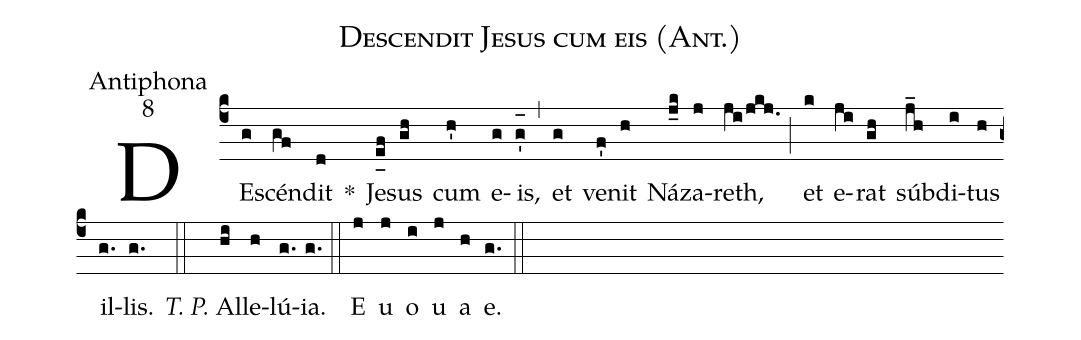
name:Descendit Jesus cum eis (Ant.);
office-part:Antiphona;
mode:8;
%%
(c4) DE(g)scén(gf)dit(d) *() Je(e_[uh:l]f)sus(gh) cum(h') e(g)is,(g'_[oh:h]) (,) et(g) ve(f')nit(h) Ná(j_k)za(j)reth,(ji/jkj.) (;) et(k) e(ji)rat(gh) súb(j_h)di(i)tus(h) il(g.)lis.(g.) (::) <i>T. P.</i> Al(hi)le(h)lú(g.){ia}.(g.) (::) <eu>E(j) u(j) o(i) u(j) a(h) e.</eu>(g.) (::)
